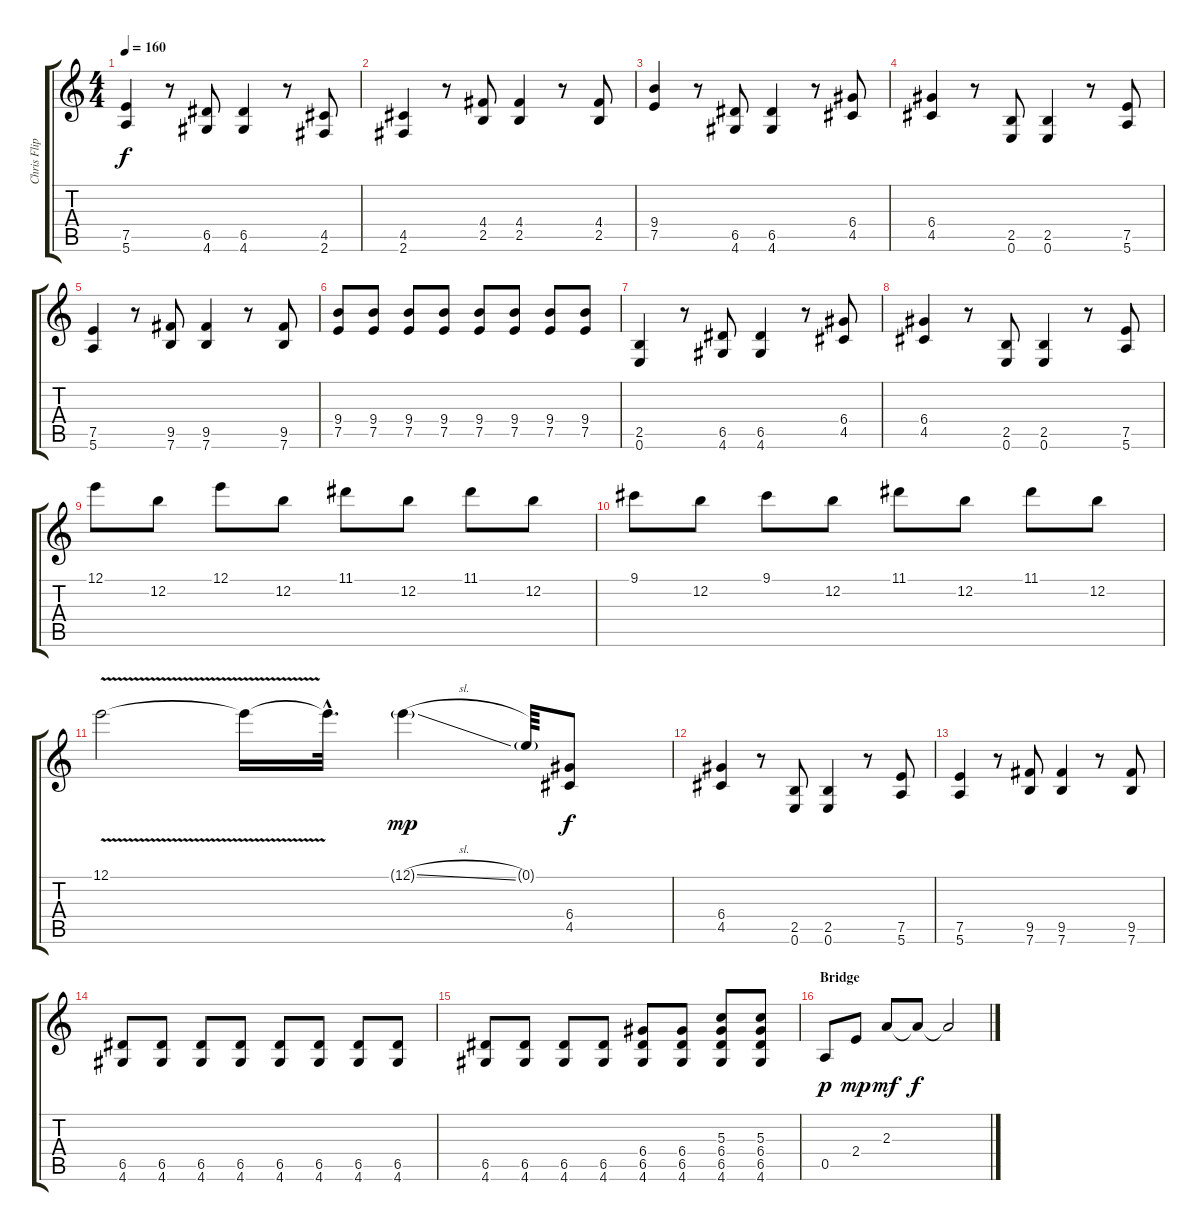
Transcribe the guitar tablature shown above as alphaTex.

\track ("Chris Flippin" "Chris Flip") {instrument overdrivenguitar}
\staff {score tabs}
\tuning (E4 B3 G3 D3 A2 E2) {hide}
\ts (4 4)
\tempo 160
\clef g2
\ks c
(7.5 5.6).4{dy f} r.8 (6.5 4.6).8 (6.5 4.6).4 r.8 (4.5 2.6).8 |
(4.5 2.6).4 r.8 (4.4 2.5).8 (4.4 2.5).4 r.8 (4.4 2.5).8 |
(9.4 7.5).4 r.8 (6.5 4.6).8 (6.5 4.6).4 r.8 (6.4 4.5).8 |
(6.4 4.5).4 r.8 (2.5 0.6).8 (2.5 0.6).4 r.8 (7.5 5.6).8 |
(7.5 5.6).4 r.8 (9.5 7.6).8 (9.5 7.6).4 r.8 (9.5 7.6).8 |
(9.4 7.5).8 (9.4 7.5).8{instrument electricguitarmuted} (9.4 7.5).8 (9.4 7.5).8 (9.4 7.5).8 (9.4 7.5).8 (9.4 7.5).8 (9.4 7.5).8 |
(2.5 0.6).4{instrument overdrivenguitar} r.8 (6.5 4.6).8 (6.5 4.6).4 r.8 (6.4 4.5).8 |
(6.4 4.5).4 r.8 (2.5 0.6).8 (2.5 0.6).4 r.8 (7.5 5.6).8 |
12.1.8 12.2.8 12.1.8 12.2.8 11.1.8 12.2.8 11.1.8 12.2.8 |
9.1.8 12.2.8 9.1.8 12.2.8 11.1.8 12.2.8 11.1.8 12.2.8 |
12.1{v}.2 12.1{t}.16 12.1{hac t}.32{d} 12.1{sl g}.4{dy mp} 0.1{g}.64 (6.4 4.5).8{dy f} |
(6.4 4.5).4 r.8 (2.5 0.6).8 (2.5 0.6).4 r.8 (7.5 5.6).8 |
(7.5 5.6).4 r.8 (9.5 7.6).8 (9.5 7.6).4 r.8 (9.5 7.6).8 |
(6.5 4.6).8 (6.5 4.6).8{instrument electricguitarmuted} (6.5 4.6).8 (6.5 4.6).8 (6.5 4.6).8 (6.5 4.6).8 (6.5 4.6).8 (6.5 4.6).8 |
(6.5 4.6).8{instrument overdrivenguitar} (6.5 4.6).8 (6.5 4.6).8 (6.5 4.6).8 (6.4 6.5 4.6).8 (6.4 6.5 4.6).8 (5.3 6.4 6.5 4.6).8 (5.3 6.4 6.5 4.6).8 |
\section ("" "Bridge")
0.5.8{dy p} 2.4.8{dy mp} 2.3.8{dy mf} 2.3{t}.8{dy f} 2.3{t}.2
